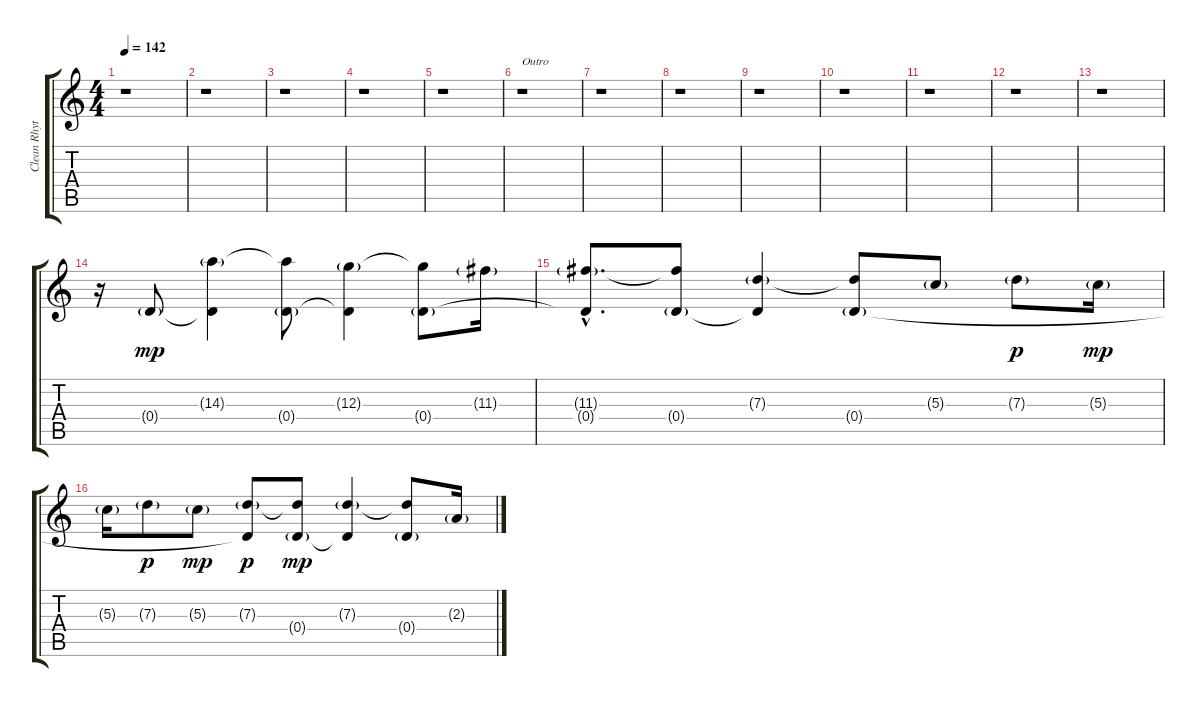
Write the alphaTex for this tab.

\track ("Clean Rhythm Echo" "Clean Rhyt") {instrument electricguitarjazz}
\staff {score tabs}
\tuning (E4 B3 G3 D3 A2 E2) {hide}
\ts (4 4)
\tempo 142
\clef g2
\ks c
r.1{dy f} |
r.1 |
r.1 |
r.1 |
r.1 |
r.1{txt "Outro"} |
r.1 |
r.1 |
r.1 |
r.1 |
r.1 |
r.1 |
r.1 |
r.16{volume 10} 0.4{g}.8{dy mp} (14.3{g} 0.4{t}).4 (14.3{t} 0.4{g}).8 (12.3{g} 0.4{t}).4 (12.3{t} 0.4{g}).8 11.3{g}.16 |
(11.3{g hac} 0.4{hac t}).8{d} (11.3{t} 0.4{g}).8 (7.3{g} 0.4{t}).4 (7.3{t} 0.4{g}).8 5.3{g}.8 7.3{g}.8{dy p} 5.3{g}.16{dy mp} |
5.3{g}.16 7.3{g}.8{dy p} 5.3{g}.8{dy mp} (7.3{g} 0.4{t}).8{dy p} (7.3{t} 0.4{g}).8{dy mp} (7.3{g} 0.4{t}).4 (7.3{t} 0.4{g}).8 2.3{g}.16
